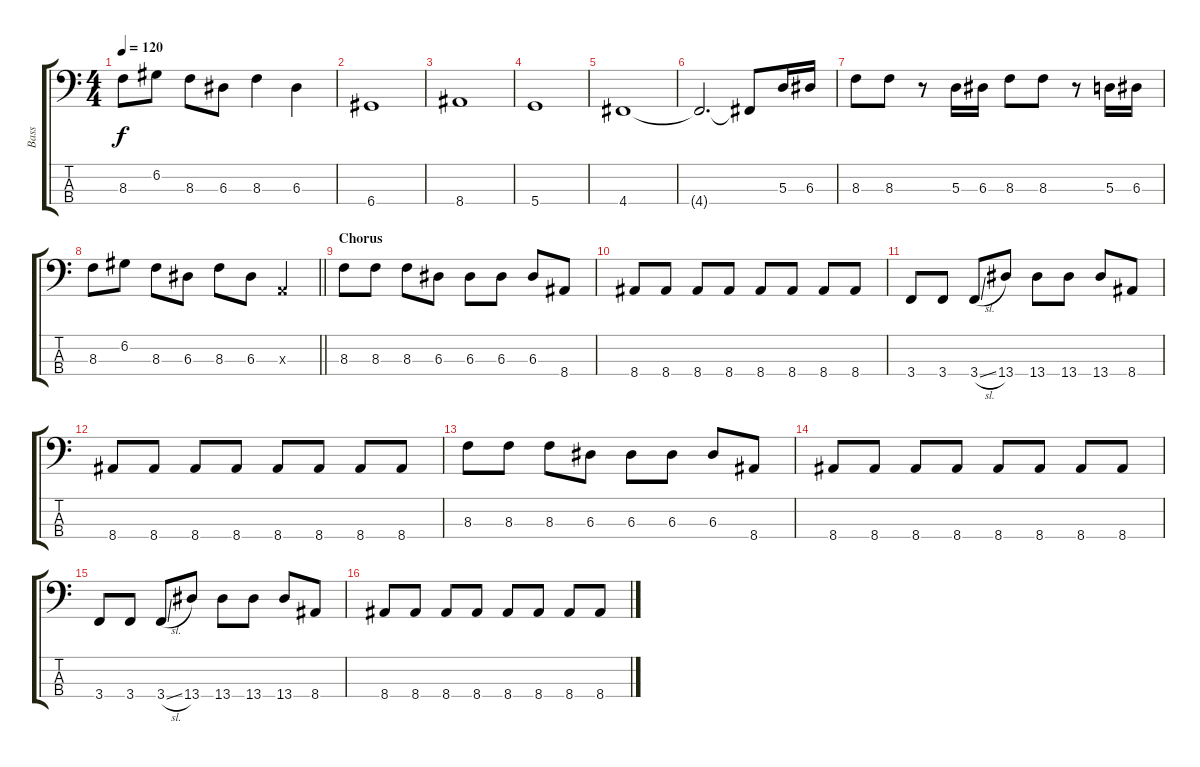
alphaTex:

\track ("Bass" "Bass") {instrument electricbassfinger}
\staff {score tabs}
\tuning (G2 D2 A1 D1) {hide}
\ts (4 4)
\tempo 120
\clef f4
\ks c
8.3.8{dy f} 6.2.8 8.3.8 6.3.8 8.3.4 6.3.4 |
6.4.1 |
8.4.1 |
5.4.1 |
4.4.1 |
4.4{t}.2{d} 4.4{t}.8 5.3.16 6.3.16 |
8.3.8 8.3.8 r.8 5.3.16 6.3.16 8.3.8 8.3.8 r.8 5.3.16 6.3.16 |
\barLineRight lightlight
8.3.8 6.2.8 8.3.8 6.3.8 8.3.8 6.3.8 0.3{x}.4 |
\section ("" "Chorus")
8.3.8 8.3.8 8.3.8 6.3.8 6.3.8 6.3.8 6.3.8 8.4.8 |
8.4.8 8.4.8 8.4.8 8.4.8 8.4.8 8.4.8 8.4.8 8.4.8 |
3.4.8 3.4.8 3.4{sl}.8 13.4.8 13.4.8 13.4.8 13.4.8 8.4.8 |
8.4.8 8.4.8 8.4.8 8.4.8 8.4.8 8.4.8 8.4.8 8.4.8 |
8.3.8 8.3.8 8.3.8 6.3.8 6.3.8 6.3.8 6.3.8 8.4.8 |
8.4.8 8.4.8 8.4.8 8.4.8 8.4.8 8.4.8 8.4.8 8.4.8 |
3.4.8 3.4.8 3.4{sl}.8 13.4.8 13.4.8 13.4.8 13.4.8 8.4.8 |
8.4.8 8.4.8 8.4.8 8.4.8 8.4.8 8.4.8 8.4.8 8.4.8
